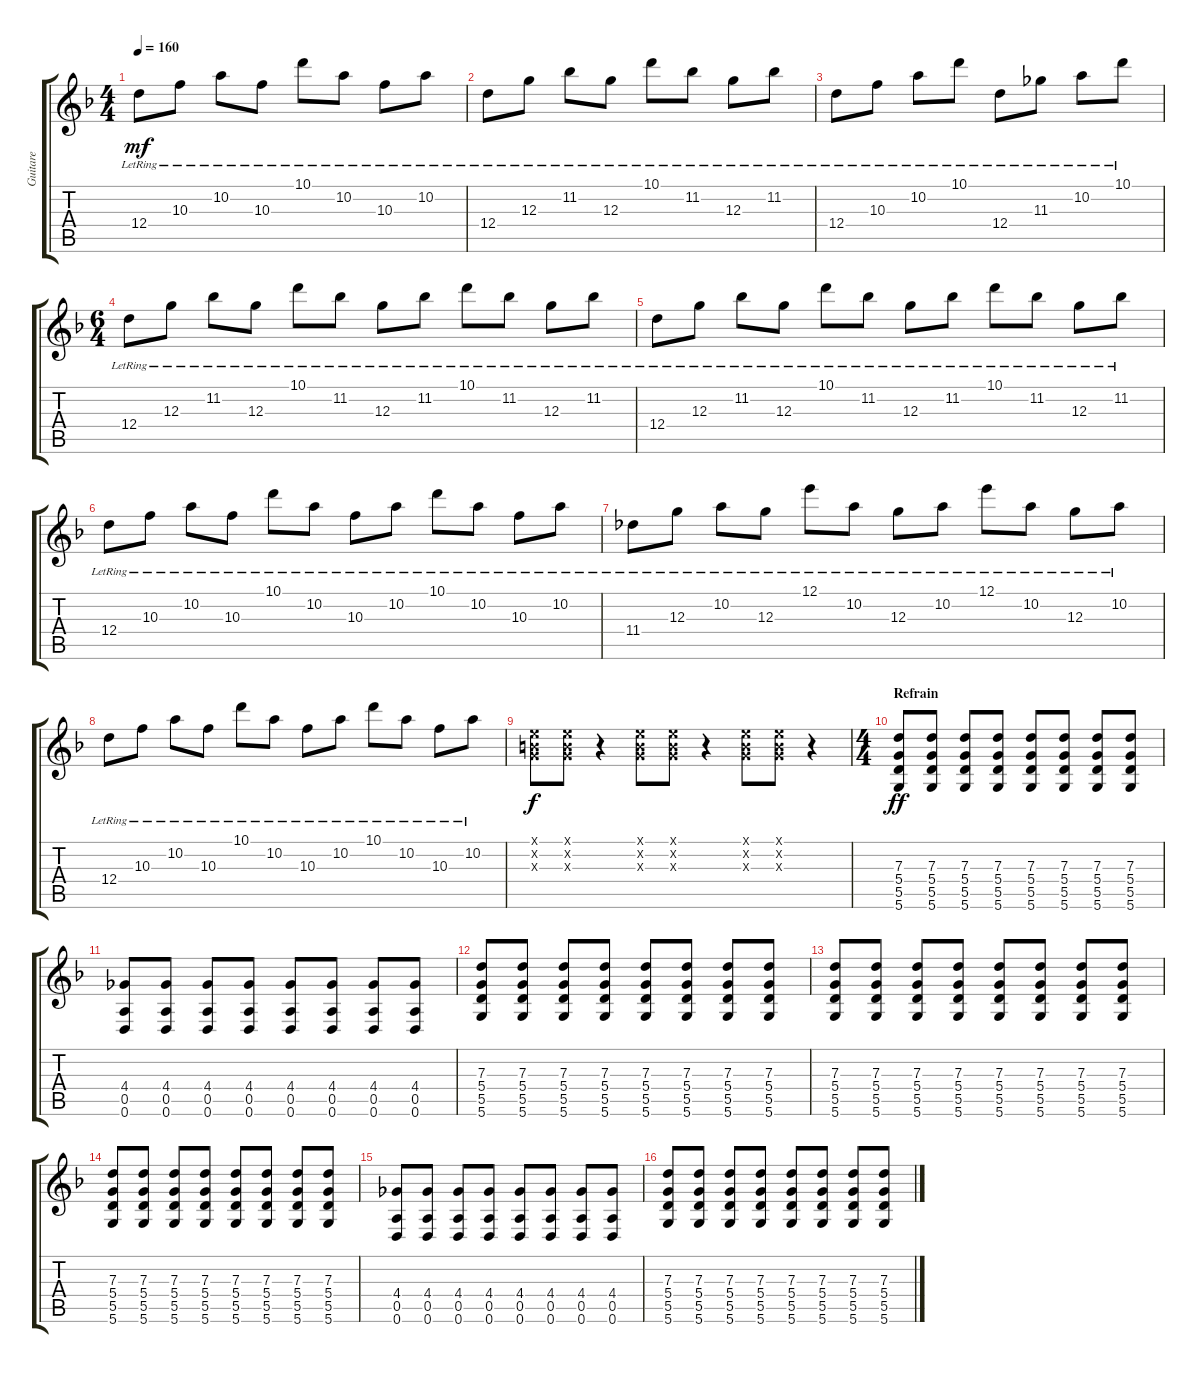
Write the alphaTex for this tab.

\track ("Guitare " "Guitare ") {instrument electricguitarmuted}
\staff {score tabs}
\tuning (E4 B3 G3 D3 A2 D2) {hide}
\ts (4 4)
\tempo 160
\clef g2
\ks f
12.4{lr}.8{dy mf} 10.3{lr}.8 10.2{lr}.8 10.3{lr}.8 10.1{lr}.8 10.2{lr}.8 10.3{lr}.8 10.2{lr}.8 |
12.4{lr}.8 12.3{lr}.8 11.2{lr}.8 12.3{lr}.8 10.1{lr}.8 11.2{lr}.8 12.3{lr}.8 11.2{lr}.8 |
12.4{lr}.8 10.3{lr}.8 10.2{lr}.8 10.1{lr}.8 12.4{lr}.8 11.3{lr}.8 10.2{lr}.8 10.1{lr}.8 |
\ts (6 4)
12.4{lr}.8 12.3{lr}.8 11.2{lr}.8 12.3{lr}.8 10.1{lr}.8 11.2{lr}.8 12.3{lr}.8 11.2{lr}.8 10.1{lr}.8 11.2{lr}.8 12.3{lr}.8 11.2{lr}.8 |
12.4{lr}.8 12.3{lr}.8 11.2{lr}.8 12.3{lr}.8 10.1{lr}.8 11.2{lr}.8 12.3{lr}.8 11.2{lr}.8 10.1{lr}.8 11.2{lr}.8 12.3{lr}.8 11.2{lr}.8 |
12.4{lr}.8 10.3{lr}.8 10.2{lr}.8 10.3{lr}.8 10.1{lr}.8 10.2{lr}.8 10.3{lr}.8 10.2{lr}.8 10.1{lr}.8 10.2{lr}.8 10.3{lr}.8 10.2{lr}.8 |
11.4{lr}.8 12.3{lr}.8 10.2{lr}.8 12.3{lr}.8 12.1{lr}.8 10.2{lr}.8 12.3{lr}.8 10.2{lr}.8 12.1{lr}.8 10.2{lr}.8 12.3{lr}.8 10.2{lr}.8 |
12.4{lr}.8 10.3{lr}.8 10.2{lr}.8 10.3{lr}.8 10.1{lr}.8 10.2{lr}.8 10.3{lr}.8 10.2{lr}.8 10.1{lr}.8 10.2{lr}.8 10.3{lr}.8 10.2{lr}.8 |
(0.1{x} 0.2{x} 0.3{x}).8{dy f} (0.1{x} 0.2{x} 0.3{x}).8 r.4 (0.1{x} 0.2{x} 0.3{x}).8 (0.1{x} 0.2{x} 0.3{x}).8 r.4 (0.1{x} 0.2{x} 0.3{x}).8 (0.1{x} 0.2{x} 0.3{x}).8 r.4 |
\ts (4 4)
\section ("" "Refrain")
(7.3 5.4 5.5 5.6).8{dy ff instrument distortionguitar} (7.3 5.4 5.5 5.6).8 (7.3 5.4 5.5 5.6).8 (7.3 5.4 5.5 5.6).8 (7.3 5.4 5.5 5.6).8 (7.3 5.4 5.5 5.6).8 (7.3 5.4 5.5 5.6).8 (7.3 5.4 5.5 5.6).8 |
(4.4 0.5 0.6).8 (4.4 0.5 0.6).8 (4.4 0.5 0.6).8 (4.4 0.5 0.6).8 (4.4 0.5 0.6).8 (4.4 0.5 0.6).8 (4.4 0.5 0.6).8 (4.4 0.5 0.6).8 |
(7.3 5.4 5.5 5.6).8 (7.3 5.4 5.5 5.6).8 (7.3 5.4 5.5 5.6).8 (7.3 5.4 5.5 5.6).8 (7.3 5.4 5.5 5.6).8 (7.3 5.4 5.5 5.6).8 (7.3 5.4 5.5 5.6).8 (7.3 5.4 5.5 5.6).8 |
(7.3 5.4 5.5 5.6).8 (7.3 5.4 5.5 5.6).8 (7.3 5.4 5.5 5.6).8 (7.3 5.4 5.5 5.6).8 (7.3 5.4 5.5 5.6).8 (7.3 5.4 5.5 5.6).8 (7.3 5.4 5.5 5.6).8 (7.3 5.4 5.5 5.6).8 |
(7.3 5.4 5.5 5.6).8 (7.3 5.4 5.5 5.6).8 (7.3 5.4 5.5 5.6).8 (7.3 5.4 5.5 5.6).8 (7.3 5.4 5.5 5.6).8 (7.3 5.4 5.5 5.6).8 (7.3 5.4 5.5 5.6).8 (7.3 5.4 5.5 5.6).8 |
(4.4 0.5 0.6).8 (4.4 0.5 0.6).8 (4.4 0.5 0.6).8 (4.4 0.5 0.6).8 (4.4 0.5 0.6).8 (4.4 0.5 0.6).8 (4.4 0.5 0.6).8 (4.4 0.5 0.6).8 |
(7.3 5.4 5.5 5.6).8 (7.3 5.4 5.5 5.6).8 (7.3 5.4 5.5 5.6).8 (7.3 5.4 5.5 5.6).8 (7.3 5.4 5.5 5.6).8 (7.3 5.4 5.5 5.6).8 (7.3 5.4 5.5 5.6).8 (7.3 5.4 5.5 5.6).8
